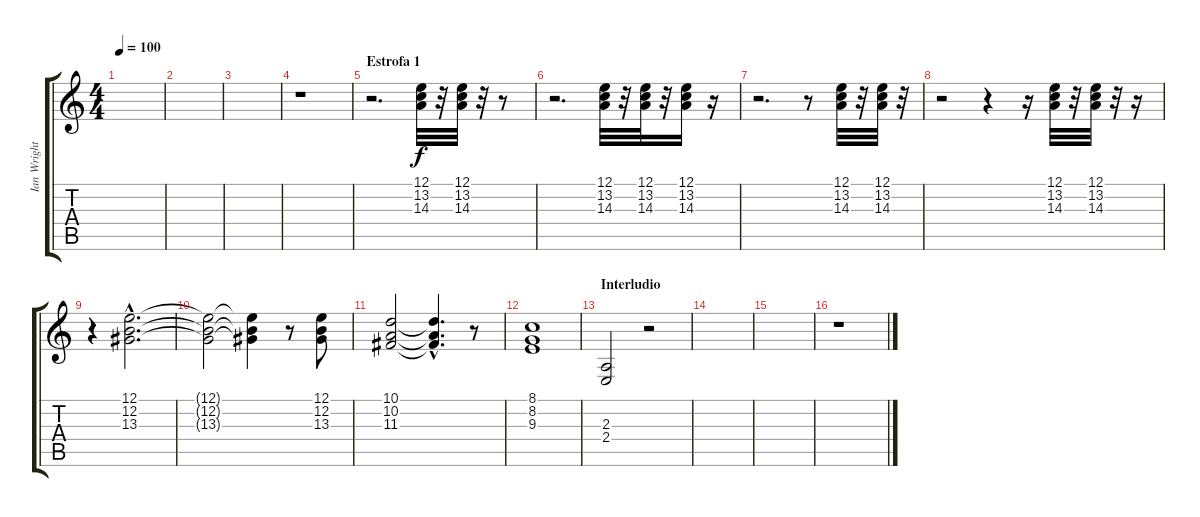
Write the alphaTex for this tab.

\track ("Ian Wright" "Ian Wright") {instrument drawbarorgan}
\staff {score tabs}
\tuning (E4 B3 G3 D3 A2 E2) {hide}
\ts (4 4)
\tempo 100
\clef g2
\ks c
|
|
|
r.1 |
\section ("" "Estrofa 1")
r.2{d} (12.1 13.2 14.3).32 r.32 (12.1 13.2 14.3).32 r.32 r.8 |
r.2{d} (12.1 13.2 14.3).32 r.32 (12.1 13.2 14.3).32 r.32 (12.1 13.2 14.3).16 r.16 |
r.2{d} r.8 (12.1 13.2 14.3).32 r.32 (12.1 13.2 14.3).32 r.32 |
r.2 r.4 r.16 (12.1 13.2 14.3).32 r.32 (12.1 13.2 14.3).32 r.32 r.16 |
r.4 (12.1{hac} 12.2{hac} 13.3{hac}).2{d} |
(12.1{t} 12.2{t} 13.3{t}).2 (12.1{t} 12.2{t} 13.3{t}).4 r.8 (12.1 12.2 13.3).8 |
(10.1 10.2 11.3).2 (10.1{hac t} 10.2{hac t} 11.3{hac t}).4{d} r.8 |
(8.1 8.2 9.3).1 |
\section ("" "Interludio")
(2.3 2.4).2 r.2 |
|
|
r.1
